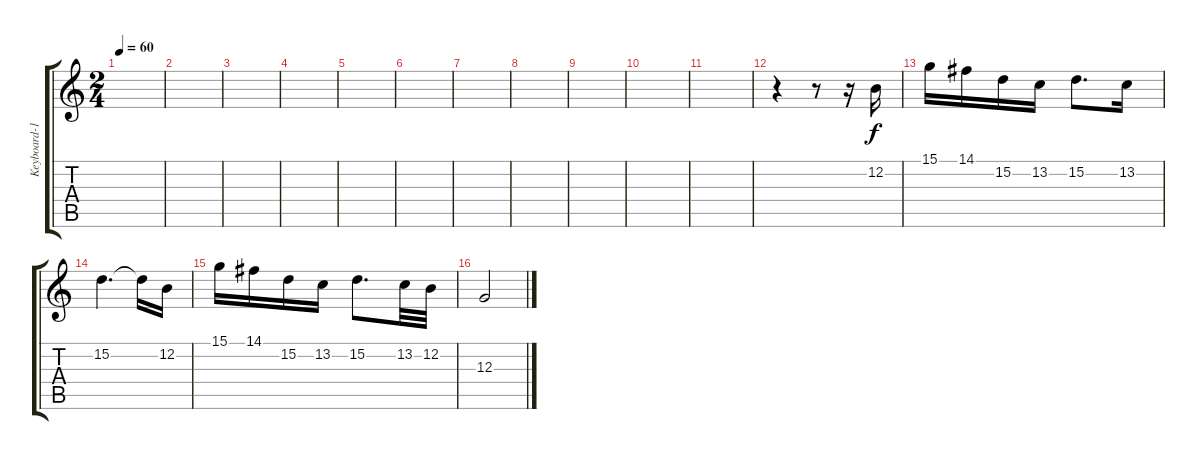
\track ("Keyboard-1" "Keyboard-1") {instrument dulcimer}
\staff {score tabs}
\tuning (E4 B3 G3 D3 A2 E2) {hide}
\ts (2 4)
\tempo 60
\clef g2
\ks c
|
|
|
|
|
|
|
|
|
|
|
r.4 r.8 r.16 12.2.16 |
15.1.16 14.1.16 15.2.16 13.2.16 15.2.8{d} 13.2.16 |
15.2.4{d} 15.2{t}.16{txt ""} 12.2.16 |
15.1.16 14.1.16 15.2.16 13.2.16 15.2.8{d} 13.2.32 12.2.32 |
12.3.2
